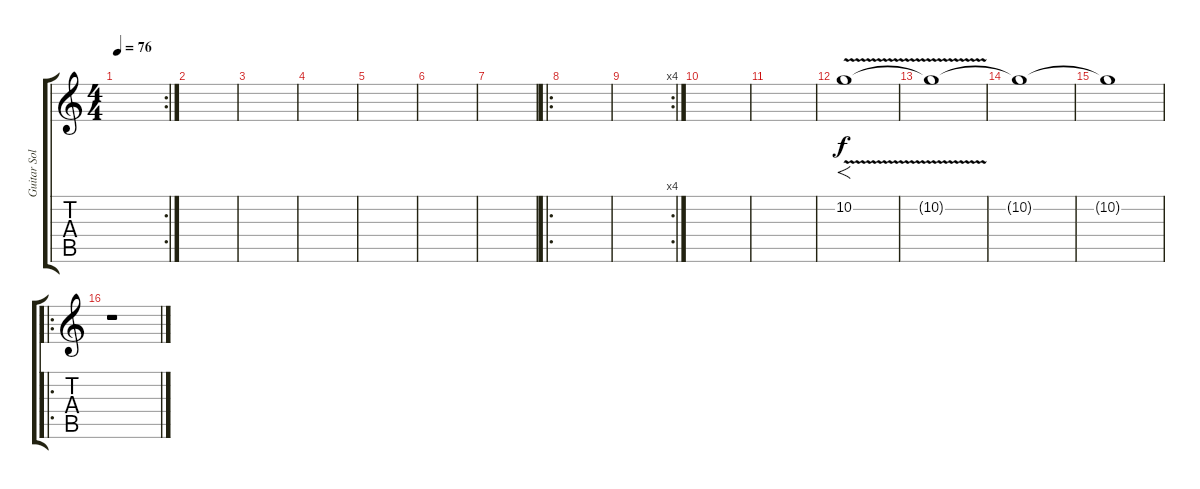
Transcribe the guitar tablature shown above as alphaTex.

\track ("Guitar Solo" "Guitar Sol") {instrument overdrivenguitar}
\staff {score tabs}
\tuning (D4 A3 F3 C3 G2 C2) {hide}
\rc 2
\ts (4 4)
\tempo 76
\clef g2
\ks c
|
|
|
|
|
|
|
\ro
|
\rc 4
|
|
|
10.2{v}.1{f} |
10.2{t}.1 |
10.2{t}.1 |
10.2{t}.1 |
\ro
r.1
